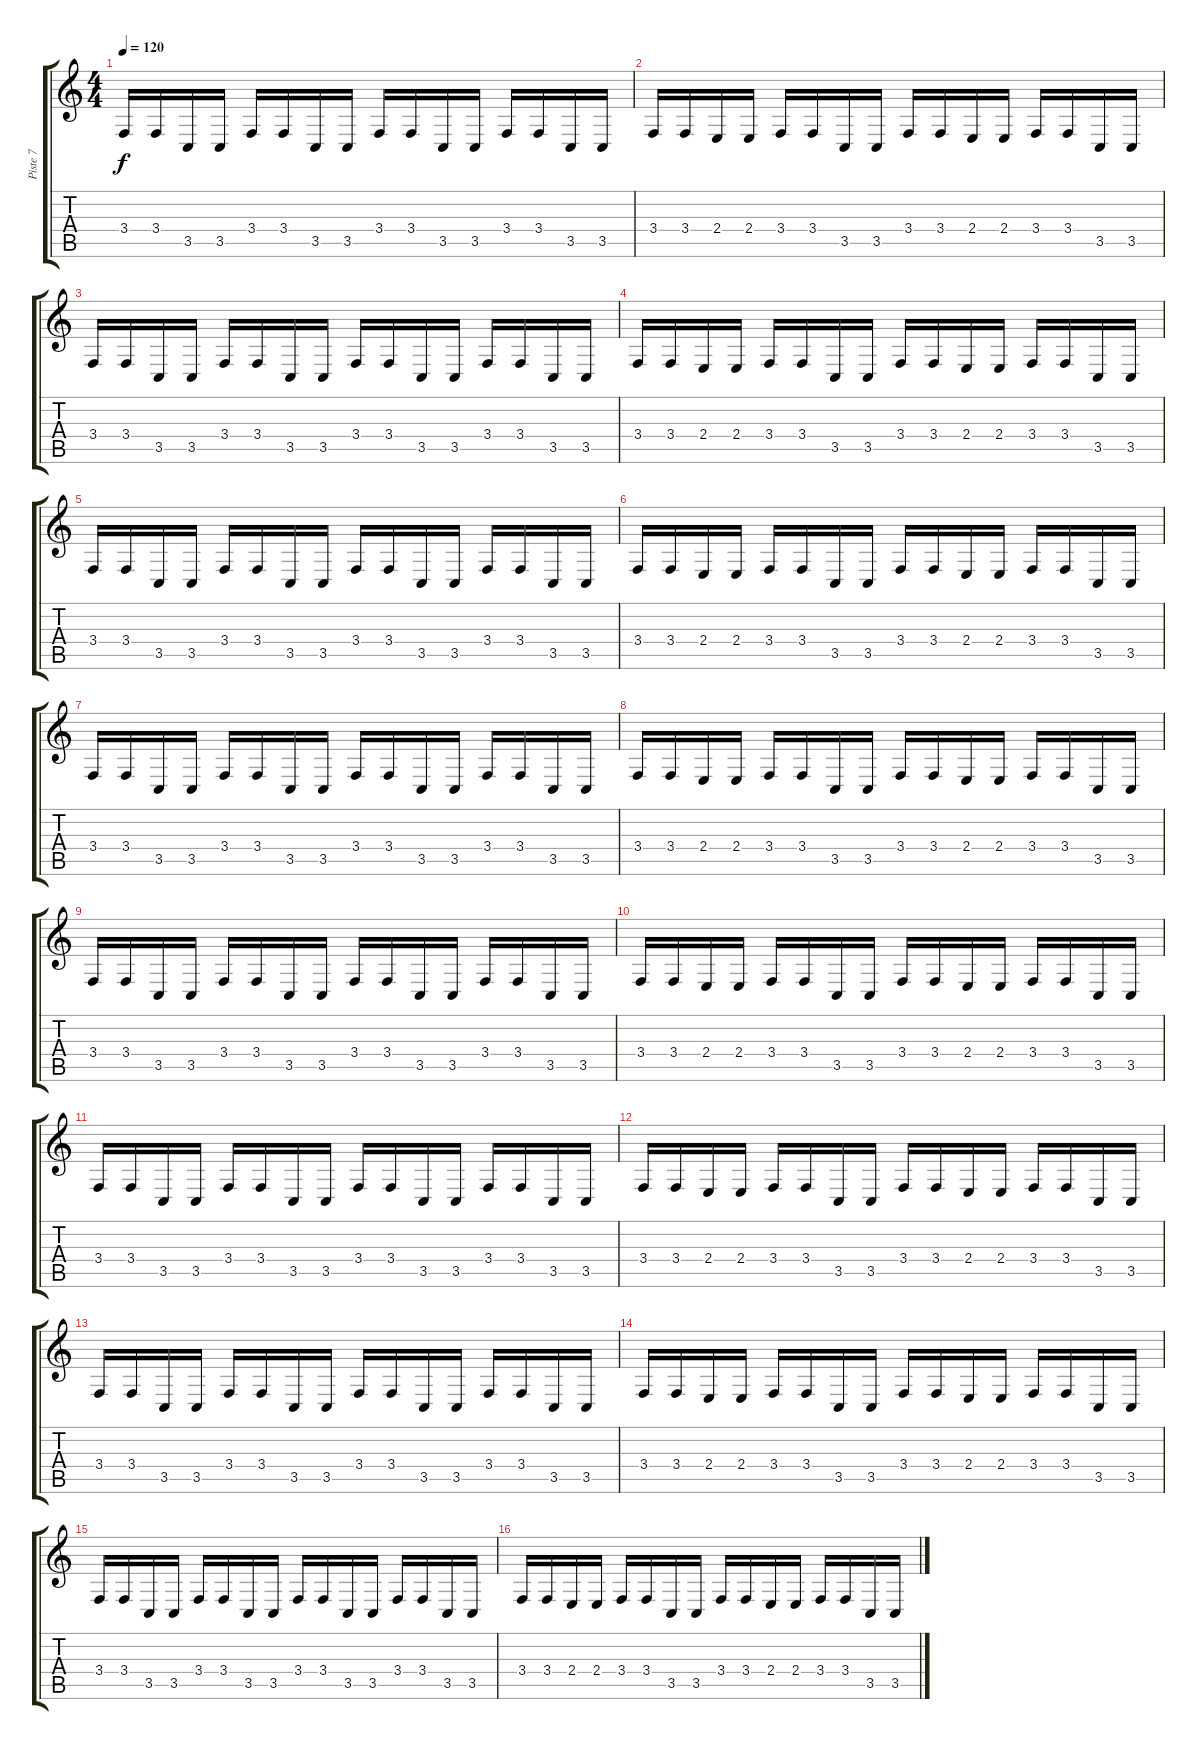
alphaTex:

\track ("Piste 7" "Piste 7") {instrument lead4chiff}
\staff {score tabs}
\tuning (E4 B3 G3 D3 A2 E2) {hide}
\ts (4 4)
\tempo 120
\clef g2
\ks c
3.4.16{dy f} 3.4.16 3.5.16 3.5.16 3.4.16 3.4.16 3.5.16 3.5.16 3.4.16 3.4.16 3.5.16 3.5.16 3.4.16 3.4.16 3.5.16 3.5.16 |
3.4.16 3.4.16 2.4.16 2.4.16 3.4.16 3.4.16 3.5.16 3.5.16 3.4.16 3.4.16 2.4.16 2.4.16 3.4.16 3.4.16 3.5.16 3.5.16 |
3.4.16 3.4.16 3.5.16 3.5.16 3.4.16 3.4.16 3.5.16 3.5.16 3.4.16 3.4.16 3.5.16 3.5.16 3.4.16 3.4.16 3.5.16 3.5.16 |
3.4.16 3.4.16 2.4.16 2.4.16 3.4.16 3.4.16 3.5.16 3.5.16 3.4.16 3.4.16 2.4.16 2.4.16 3.4.16 3.4.16 3.5.16 3.5.16 |
3.4.16 3.4.16 3.5.16 3.5.16 3.4.16 3.4.16 3.5.16 3.5.16 3.4.16 3.4.16 3.5.16 3.5.16 3.4.16 3.4.16 3.5.16 3.5.16 |
3.4.16 3.4.16 2.4.16 2.4.16 3.4.16 3.4.16 3.5.16 3.5.16 3.4.16 3.4.16 2.4.16 2.4.16 3.4.16 3.4.16 3.5.16 3.5.16 |
3.4.16 3.4.16 3.5.16 3.5.16 3.4.16 3.4.16 3.5.16 3.5.16 3.4.16 3.4.16 3.5.16 3.5.16 3.4.16 3.4.16 3.5.16 3.5.16 |
3.4.16 3.4.16 2.4.16 2.4.16 3.4.16 3.4.16 3.5.16 3.5.16 3.4.16 3.4.16 2.4.16 2.4.16 3.4.16 3.4.16 3.5.16 3.5.16 |
3.4.16 3.4.16 3.5.16 3.5.16 3.4.16 3.4.16 3.5.16 3.5.16 3.4.16 3.4.16 3.5.16 3.5.16 3.4.16 3.4.16 3.5.16 3.5.16 |
3.4.16 3.4.16 2.4.16 2.4.16 3.4.16 3.4.16 3.5.16 3.5.16 3.4.16 3.4.16 2.4.16 2.4.16 3.4.16 3.4.16 3.5.16 3.5.16 |
3.4.16 3.4.16 3.5.16 3.5.16 3.4.16 3.4.16 3.5.16 3.5.16 3.4.16 3.4.16 3.5.16 3.5.16 3.4.16 3.4.16 3.5.16 3.5.16 |
3.4.16 3.4.16 2.4.16 2.4.16 3.4.16 3.4.16 3.5.16 3.5.16 3.4.16 3.4.16 2.4.16 2.4.16 3.4.16 3.4.16 3.5.16 3.5.16 |
3.4.16 3.4.16 3.5.16 3.5.16 3.4.16 3.4.16 3.5.16 3.5.16 3.4.16 3.4.16 3.5.16 3.5.16 3.4.16 3.4.16 3.5.16 3.5.16 |
3.4.16 3.4.16 2.4.16 2.4.16 3.4.16 3.4.16 3.5.16 3.5.16 3.4.16 3.4.16 2.4.16 2.4.16 3.4.16 3.4.16 3.5.16 3.5.16 |
3.4.16 3.4.16 3.5.16 3.5.16 3.4.16 3.4.16 3.5.16 3.5.16 3.4.16 3.4.16 3.5.16 3.5.16 3.4.16 3.4.16 3.5.16 3.5.16 |
3.4.16 3.4.16 2.4.16 2.4.16 3.4.16 3.4.16 3.5.16 3.5.16 3.4.16 3.4.16 2.4.16 2.4.16 3.4.16 3.4.16 3.5.16 3.5.16
